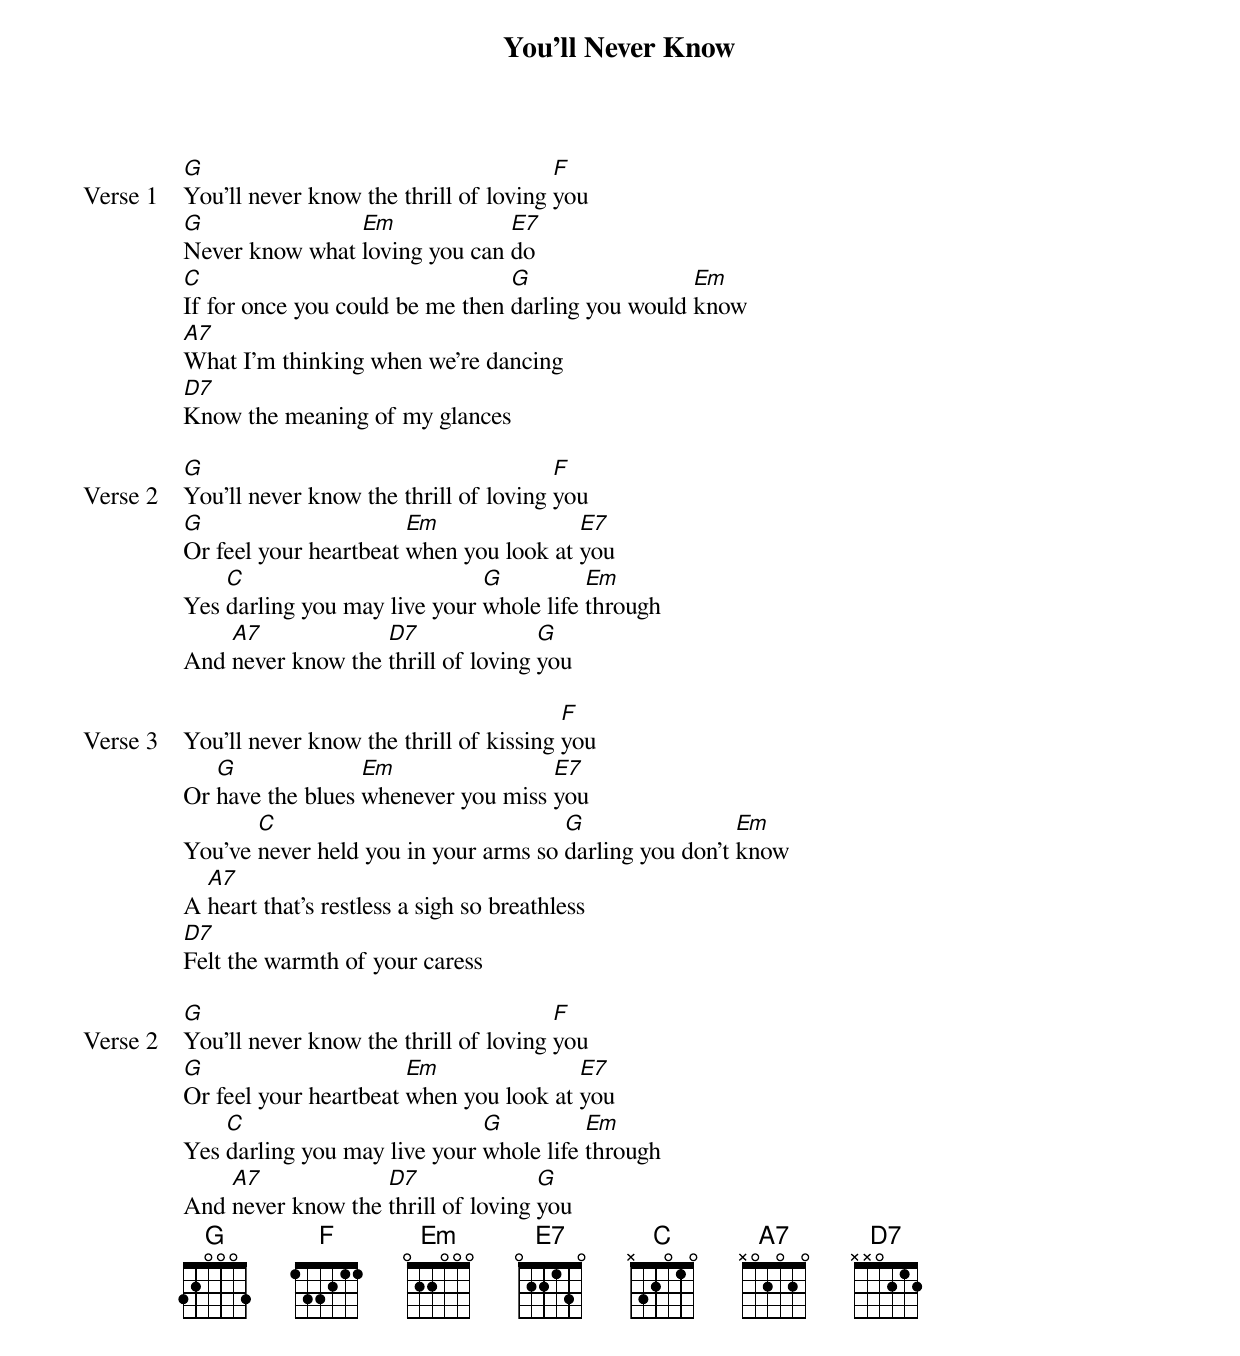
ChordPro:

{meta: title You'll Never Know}
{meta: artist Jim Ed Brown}

{start_of_verse: Verse 1}
[G]You'll never know the thrill of loving [F]you
[G]Never know what [Em]loving you can [E7]do
[C]If for once you could be me then [G]darling you would [Em]know
[A7]What I'm thinking when we're dancing
[D7]Know the meaning of my glances
{end_of_verse}

{start_of_verse: Verse 2}
[G]You'll never know the thrill of loving [F]you
[G]Or feel your heartbeat [Em]when you look at [E7]you
Yes [C]darling you may live your [G]whole life [Em]through
And [A7]never know the [D7]thrill of loving [G]you
{end_of_verse}

{start_of_verse: Verse 3}
You'll never know the thrill of kissing [F]you
Or [G]have the blues [Em]whenever you miss [E7]you
You've [C]never held you in your arms so [G]darling you don't [Em]know
A [A7]heart that's restless a sigh so breathless
[D7]Felt the warmth of your caress
{end_of_verse}

{start_of_verse: Verse 2}
[G]You'll never know the thrill of loving [F]you
[G]Or feel your heartbeat [Em]when you look at [E7]you
Yes [C]darling you may live your [G]whole life [Em]through
And [A7]never know the [D7]thrill of loving [G]you
{end_of_verse}
